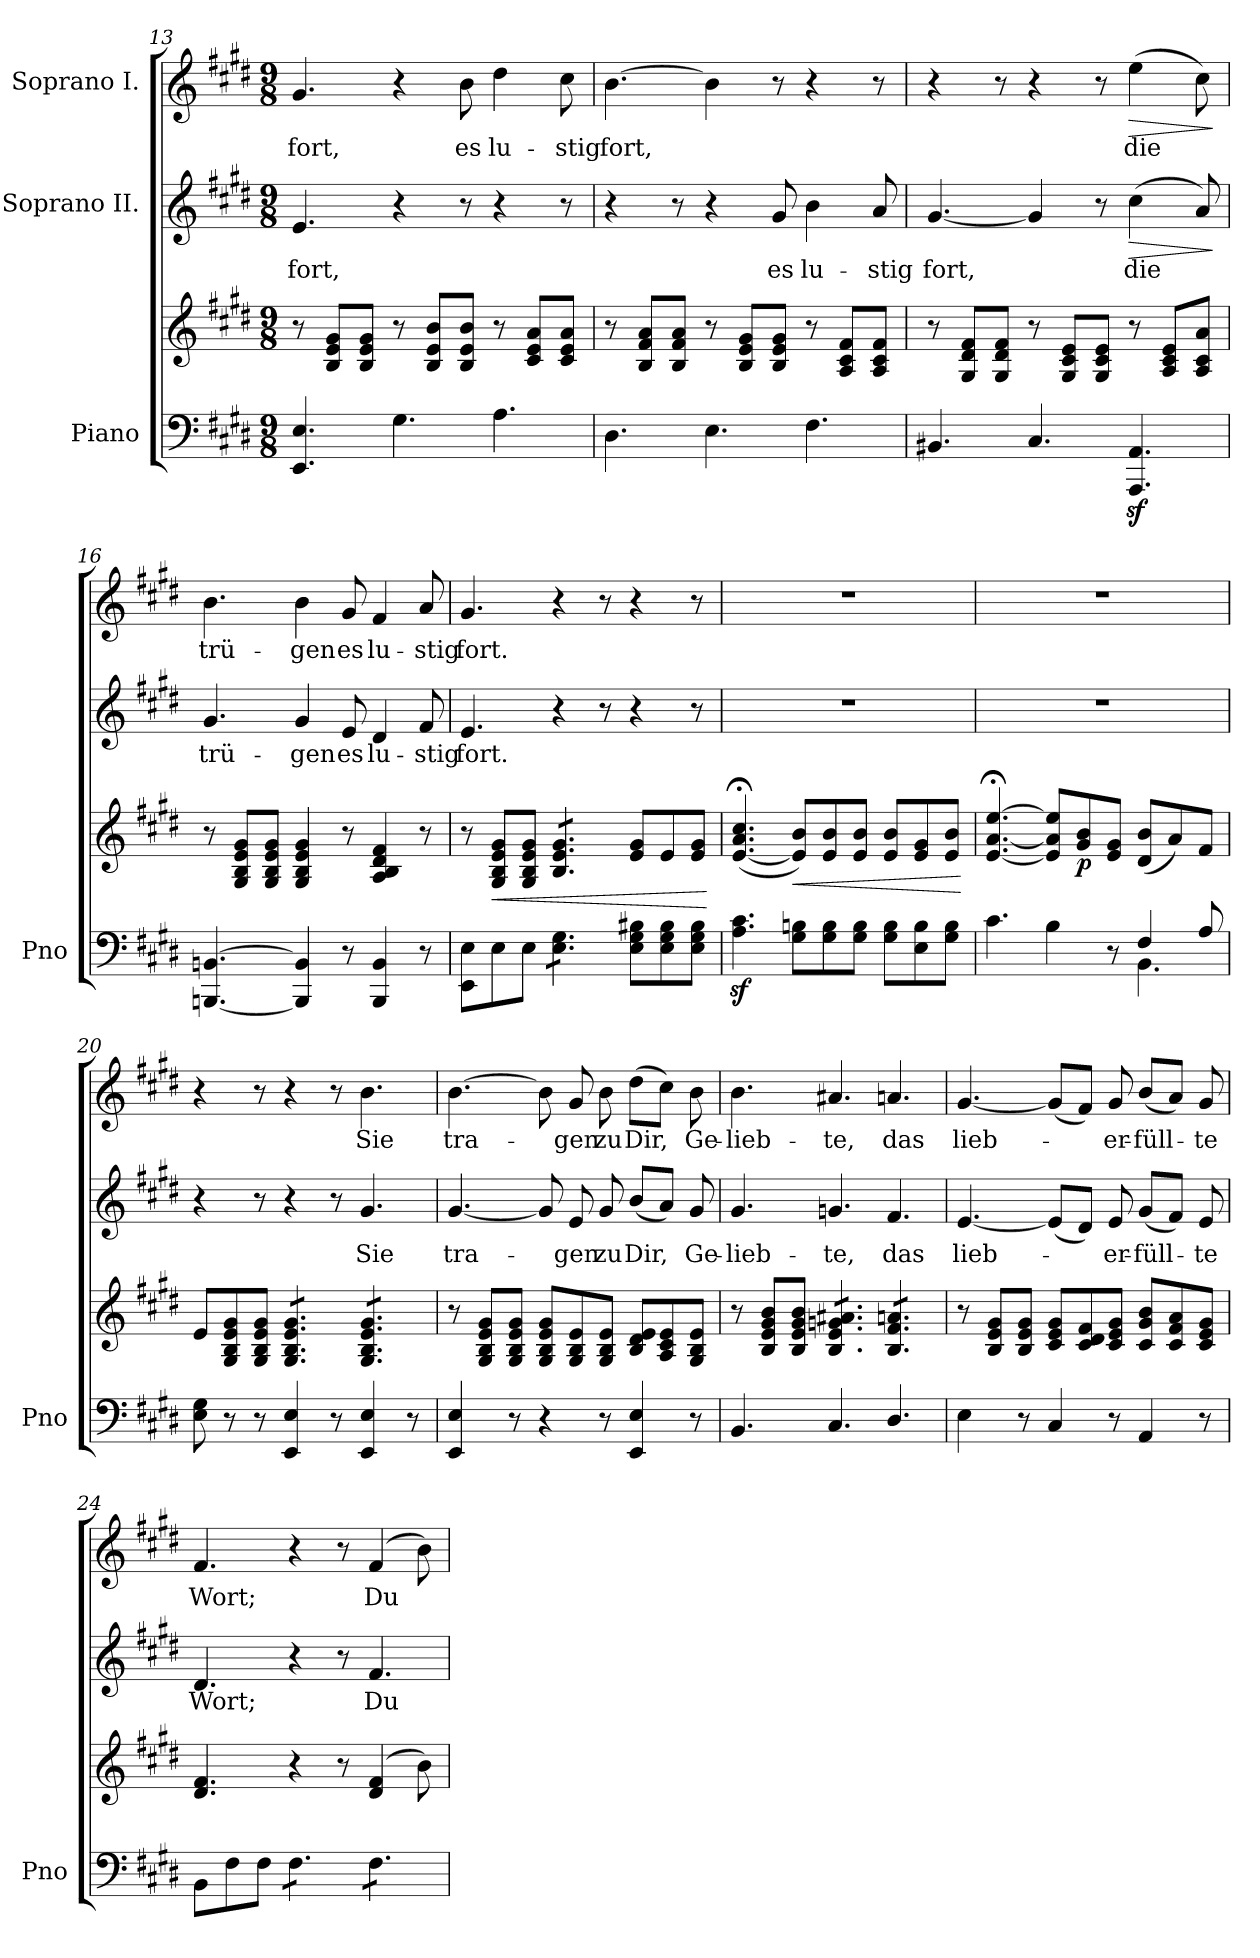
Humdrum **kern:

**kern	**kern	**dynam	**kern	**text	**dynam	**kern	**text	**dynam
*part3	*part3	*part3	*part2	*part2	*part2	*part1	*part1	*part1
*staff4	*staff3	*staff3/4	*staff2	*staff2	*staff2	*staff1	*staff1	*staff1
*I"Piano	*	*	*I"Soprano II.	*	*	*I"Soprano I.	*	*
*I'Pno	*	*	*	*	*	*	*	*
!!LO:PB:g=z
*clefF4	*clefG2	*	*clefG2	*	*	*clefG2	*	*
*k[f#c#g#d#]	*k[f#c#g#d#]	*	*k[f#c#g#d#]	*	*	*k[f#c#g#d#]	*	*
*M9/8	*M9/8	*	*M9/8	*	*	*M9/8	*	*
=13	=13	=13	=13	=13	=13	=13	=13	=13
!	!	!	!	!LO:LY:b	!	!	!LO:LY:b	!
4.EE/ 4.E/	8r	.	4.e/	fort,	.	4.g#/	fort,	.
.	8B/ 8e/ 8g#/L	.	.	.	.	.	.	.
.	8B/ 8e/ 8g#/J	.	.	.	.	.	.	.
4.G#\	8r	.	4r	.	.	4r	.	.
.	8B/ 8e/ 8b/L	.	.	.	.	.	.	.
!	!	!	!	!	!	!	!LO:LY:b	!
.	8B/ 8e/ 8b/J	.	8r	.	.	8b\	es	.
!	!	!	!	!	!	!	!LO:LY:b	!
4.A\	8r	.	4r	.	.	4dd#\	lu-	.
.	8c#/ 8e/ 8a/L	.	.	.	.	.	.	.
!	!	!	!	!	!	!	!LO:LY:b	!
.	8c#/ 8e/ 8a/J	.	8r	.	.	8cc#\	-stig	.
=14	=14	=14	=14	=14	=14	=14	=14	=14
!	!	!	!	!	!	!	!LO:LY:b	!
4.D#\	8r	.	4r	.	.	[4.b\	fort,	.
.	8B/ 8f#/ 8a/L	.	.	.	.	.	.	.
.	8B/ 8f#/ 8a/J	.	8r	.	.	.	.	.
4.E\	8r	.	4r	.	.	4b\]	.	.
.	8B/ 8e/ 8g#/L	.	.	.	.	.	.	.
!	!	!	!	!LO:LY:b	!	!	!	!
.	8B/ 8e/ 8g#/J	.	8g#/	es	.	8r	.	.
!	!	!	!	!LO:LY:b	!	!	!	!
4.F#\	8r	.	4b\	lu-	.	4r	.	.
.	8A/ 8c#/ 8f#/L	.	.	.	.	.	.	.
!	!	!	!	!LO:LY:b	!	!	!	!
.	8A/ 8c#/ 8f#/J	.	8a/	-stig	.	8r	.	.
=15	=15	=15	=15	=15	=15	=15	=15	=15
!	!	!	!	!LO:LY:b	!	!	!	!
4.BB#X/	8r	.	[4.g#/	-fort,	.	4r	.	.
.	8G#/ 8d#/ 8f#/L	.	.	.	.	.	.	.
.	8G#/ 8d#/ 8f#/J	.	.	.	.	8r	.	.
4.C#/	8r	.	4g#/]	.	.	4r	.	.
.	8G#/ 8c#/ 8e/L	.	.	.	.	.	.	.
.	8G#/ 8c#/ 8e/J	.	8r	.	.	8r	.	.
!	!	!	!	!LO:LY:b	!LO:HP:b	!	!LO:LY:b	!LO:HP:b
4.AAA/z> 4.AA/z>	8r	.	(4cc#\	die	>	(4ee\	die	>
.	8A/ 8c#/ 8e/L	.	.	.	.	.	.	.
.	8A/ 8c#/ 8a/J	.	8a/)	.	.	8cc#\)	.	.
.	.	.	.	.	]	.	.	]
!!LO:LB:g=z
=16	=16	=16	=16	=16	=16	=16	=16	=16
!	!	!	!	!LO:LY:b	!	!	!LO:LY:b	!
[4.BBBn/ [4.BBn/	8r	.	4.g#/	trü-	.	4.b\	trü-	.
.	8G#/ 8B/ 8e/ 8g#/L	.	.	.	.	.	.	.
.	8G#/ 8B/ 8e/ 8g#/J	.	.	.	.	.	.	.
!	!	!	!	!LO:LY:b	!	!	!LO:LY:b	!
4BBB/] 4BB/]	4G#/ 4B/ 4e/ 4g#/	.	4g#/	-gen	.	4b\	-gen	.
!	!	!	!	!LO:LY:b	!	!	!LO:LY:b	!
8r	8r	.	8e/	es	.	8g#/	es	.
!	!	!	!	!LO:LY:b	!	!	!LO:LY:b	!
4BBB/ 4BB/	4A/ 4B/ 4d#/ 4f#/	.	4d#/	lu-	.	4f#/	lu-	.
!	!	!	!	!LO:LY:b	!	!	!LO:LY:b	!
8r	8r	.	8f#/	-stig	.	8a/	-stig	.
=17	=17	=17	=17	=17	=17	=17	=17	=17
!	!	!	!	!LO:LY:b	!	!	!LO:LY:b	!
8EE\ 8E\L	8r	.	4.e/	fort.	.	4.g#/	fort.	.
!	!	!LO:HP:b	!	!	!	!	!	!
8E\	8G#/ 8B/ 8e/ 8g#/L	<	.	.	.	.	.	.
8E\J	8G#/ 8B/ 8e/ 8g#/J	.	.	.	.	.	.	.
*tremolo	*	*	*	*	*	*	*	*
*	*tremolo	*	*	*	*	*	*	*
8E\ 8G#\L	8B/ 8e/ 8g#/L	.	4r	.	.	4r	.	.
8E\ 8G#\	8B/ 8e/ 8g#/	.	.	.	.	.	.	.
8E\ 8G#\J	8B/ 8e/ 8g#/J	.	8r	.	.	8r	.	.
*	*Xtremolo	*	*	*	*	*	*	*
*Xtremolo	*	*	*	*	*	*	*	*
8E\ 8G#\ 8B#X\L	8e/ 8g#/L	.	4r	.	.	4r	.	.
8E\ 8G#\ 8B#\	8e/	.	.	.	.	.	.	.
8E\ 8G#\ 8B#\J	8e/ 8g#/J	.	8r	.	.	8r	.	.
.	.	[	.	.	.	.	.	.
=18	=18	=18	=18	=18	=18	=18	=18	=18
4.A\z> 4.c#\z>	(>[4.e/;< 4.a/;< 4.cc#/;<	.	8%9r	.	.	8%9r	.	.
!	!	!LO:HP:b	!	!	!	!	!	!
8G#\ 8Bn\L	8e/] 8b/L)	<	.	.	.	.	.	.
8G#\ 8B\	8e/ 8b/	.	.	.	.	.	.	.
8G#\ 8B\J	8e/ 8b/J	.	.	.	.	.	.	.
8G#\ 8B\L	8e/ 8b/L	.	.	.	.	.	.	.
8E\ 8B\	8e/ 8g#/	.	.	.	.	.	.	.
8G#\ 8B\J	8e/ 8b/J	.	.	.	.	.	.	.
.	.	[	.	.	.	.	.	.
=19	=19	=19	=19	=19	=19	=19	=19	=19
*^	*	*	*	*	*	*	*	*
4.c#\	2.ryy	[4.e/;< [>4.a/;< [4.ee/;<	.	8%9r	.	.	8%9r	.	.
4B\	.	8e/] 8a/] 8ee/]L	.	.	.	.	.	.	.
!	!	!	!LO:DY:b	!	!	!	!	!	!
.	.	8g#/ 8b/	p	.	.	.	.	.	.
8r	.	8e/ 8g#/J	.	.	.	.	.	.	.
4F#/	4.BB\	(>8d#/ 8b/L	.	.	.	.	.	.	.
.	.	8a/)	.	.	.	.	.	.	.
8A/	.	8f#/J	.	.	.	.	.	.	.
*v	*v	*	*	*	*	*	*	*	*
!!LO:LB:g=z
=20	=20	=20	=20	=20	=20	=20	=20	=20
8E\ 8G#\	8e/L	.	4r	.	.	4r	.	.
8r	8G#/ 8B/ 8e/ 8g#/	.	.	.	.	.	.	.
8r	8G#/ 8B/ 8e/ 8g#/J	.	8r	.	.	8r	.	.
*	*tremolo	*	*	*	*	*	*	*
4EE/ 4E/	8G#/ 8B/ 8e/ 8g#/L	.	4r	.	.	4r	.	.
.	8G#/ 8B/ 8e/ 8g#/	.	.	.	.	.	.	.
8r	8G#/ 8B/ 8e/ 8g#/J	.	8r	.	.	8r	.	.
!	!	!	!	!LO:LY:b	!	!	!LO:LY:b	!
4EE/ 4E/	8G#/ 8B/ 8e/ 8g#/L	.	4.g#/	Sie	.	4.b\	Sie	.
.	8G#/ 8B/ 8e/ 8g#/	.	.	.	.	.	.	.
8r	8G#/ 8B/ 8e/ 8g#/J	.	.	.	.	.	.	.
*	*Xtremolo	*	*	*	*	*	*	*
=21	=21	=21	=21	=21	=21	=21	=21	=21
!	!	!	!	!LO:LY:b	!	!	!LO:LY:b	!
4EE/ 4E/	8r	.	[4.g#/	tra-	.	[4.b\	tra-	.
.	8G#/ 8B/ 8e/ 8g#/L	.	.	.	.	.	.	.
8r	8G#/ 8B/ 8e/ 8g#/J	.	.	.	.	.	.	.
4r	8G#/ 8B/ 8e/ 8g#/L	.	8g#/]	.	.	8b\]	.	.
!	!	!	!	!LO:LY:b	!	!	!LO:LY:b	!
.	8G#/ 8B/ 8e/	.	8e/	-gen	.	8g#/	-gen	.
!	!	!	!	!LO:LY:b	!	!	!LO:LY:b	!
8r	8G#/ 8B/ 8e/J	.	8g#/	zu	.	8b\	zu	.
!	!	!	!	!LO:LY:b	!	!	!LO:LY:b	!
4EE/ 4E/	8B/ 8d#/ 8e/L	.	(8b/L	Dir,	.	(8dd#\L	Dir,	.
.	8A/ 8c#/ 8e/	.	8a/J)	.	.	8cc#\J)	.	.
!	!	!	!	!LO:LY:b	!	!	!LO:LY:b	!
8r	8G#/ 8B/ 8e/J	.	8g#/	Ge-	.	8b\	Ge-	.
=22	=22	=22	=22	=22	=22	=22	=22	=22
!	!	!	!	!LO:LY:b	!	!	!LO:LY:b	!
4.BB/	8r	.	4.g#/	-lieb-	.	4.b\	-lieb-	.
.	8B/ 8e/ 8g#/ 8b/L	.	.	.	.	.	.	.
.	8B/ 8e/ 8g#/ 8b/J	.	.	.	.	.	.	.
!	!	!	!	!LO:LY:b	!	!	!LO:LY:b	!
*	*tremolo	*	*	*	*	*	*	*
4.C#/	8B/ 8e/ 8gn/ 8a#X/L	.	4.gn/	-te,	.	4.a#X/	-te,	.
.	8B/ 8e/ 8gn/ 8a#X/	.	.	.	.	.	.	.
.	8B/ 8e/ 8gn/ 8a#X/J	.	.	.	.	.	.	.
!	!	!	!	!LO:LY:b	!	!	!LO:LY:b	!
4.D#/	8B/ 8f#/ 8an/L	.	4.f#/	das	.	4.an/	das	.
.	8B/ 8f#/ 8an/	.	.	.	.	.	.	.
.	8B/ 8f#/ 8an/J	.	.	.	.	.	.	.
*	*Xtremolo	*	*	*	*	*	*	*
!!LO:LB:g=z
=23	=23	=23	=23	=23	=23	=23	=23	=23
!	!	!	!	!LO:LY:b	!	!	!LO:LY:b	!
4E\	8r	.	[4.e/	-lieb-	.	[4.g#/	lieb-	.
.	8B/ 8e/ 8g#/L	.	.	.	.	.	.	.
8r	8B/ 8e/ 8g#/J	.	.	.	.	.	.	.
4C#/	8c#/ 8e/ 8g#/L	.	(8e/L]	.	.	(8g#/L]	.	.
.	8c#/ 8d#/ 8f#/	.	8d#/J)	.	.	8f#/J)	.	.
!	!	!	!	!LO:LY:b	!	!	!LO:LY:b	!
8r	8c#/ 8e/ 8g#/J	.	8e/	-er-	.	8g#/	-er-	.
!	!	!	!	!LO:LY:b	!	!	!LO:LY:b	!
4AA/	8c#/ 8g#/ 8b/L	.	(8g#/L	-füll-	.	(8b/L	-füll-	.
.	8c#/ 8f#/ 8a/	.	8f#/J)	.	.	8a/J)	.	.
!	!	!	!	!LO:LY:b	!	!	!LO:LY:b	!
8r	8c#/ 8e/ 8g#/J	.	8e/	-te	.	8g#/	-te	.
=24	=24	=24	=24	=24	=24	=24	=24	=24
!	!	!	!	!LO:LY:b	!	!	!LO:LY:b	!
8BB\L	4.d#/ 4.f#/	.	4.d#/	Wort;	.	4.f#/	Wort;	.
8F#\	.	.	.	.	.	.	.	.
8F#\J	.	.	.	.	.	.	.	.
*tremolo	*	*	*	*	*	*	*	*
8F#\L	4r	.	4r	.	.	4r	.	.
8F#\	.	.	.	.	.	.	.	.
8F#\J	8r	.	8r	.	.	8r	.	.
!	!	!	!	!LO:LY:b	!	!	!LO:LY:b	!
8F#\L	(4d#/ 4f#/	.	4.f#/	Du	.	(4f#/	Du	.
8F#\	.	.	.	.	.	.	.	.
8F#\J	8b\)	.	.	.	.	8b\)	.	.
*Xtremolo	*	*	*	*	*	*	*	*
=	=	=	=	=	=	=	=	=
*-	*-	*-	*-	*-	*-	*-	*-	*-
